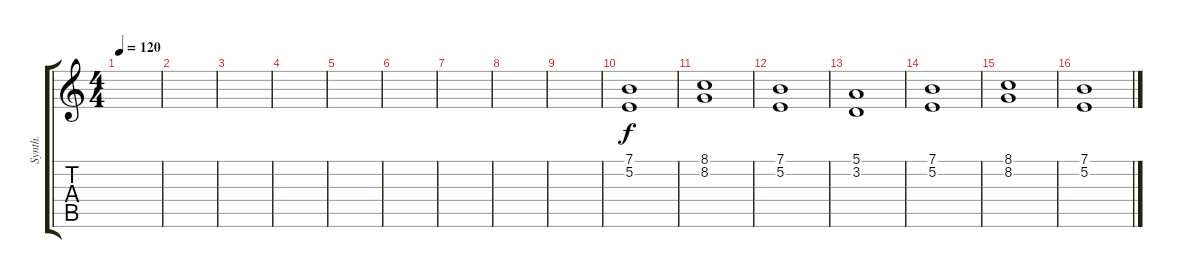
\track ("Synth." "Synth.") {instrument pad2warm}
\staff {score tabs}
\tuning (E4 B3 G3 D3 A2 E2) {hide}
\ts (4 4)
\tempo 120
\clef g2
\ks c
|
|
|
|
|
|
|
|
|
(7.1 5.2).1 |
(8.1 8.2).1 |
(7.1 5.2).1 |
(5.1 3.2).1 |
(7.1 5.2).1 |
(8.1 8.2).1 |
(7.1 5.2).1
